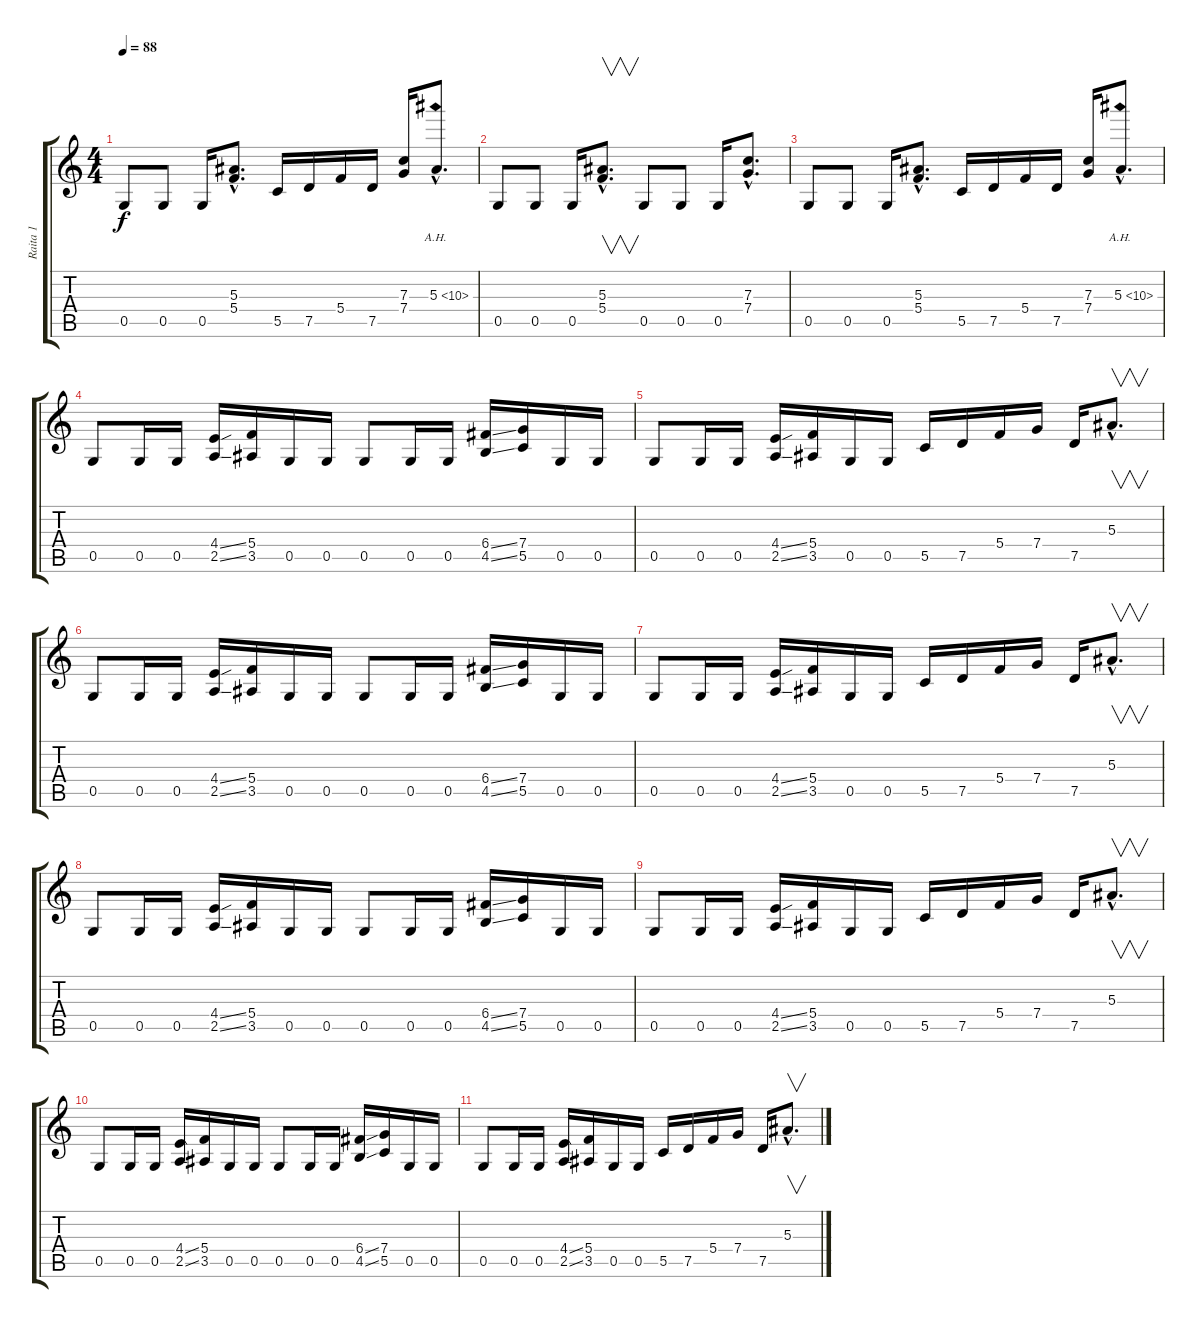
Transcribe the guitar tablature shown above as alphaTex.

\track ("Raita 1" "Raita 1") {instrument distortionguitar}
\staff {score tabs}
\tuning (D4 A3 F3 C3 G2 D2) {hide}
\ts (4 4)
\tempo 88
\clef g2
\ks c
0.5.8{dy f} 0.5.8 0.5.16 (5.3{hac} 5.4{hac}).8{d} 5.5.16 7.5.16 5.4.16 7.5.16 (7.3 7.4).16 5.3{ah 5 hac}.8{d} |
0.5.8 0.5.8 0.5.16 (5.3{hac} 5.4{hac}).8{v d} 0.5.8 0.5.8 0.5.16 (7.3{hac} 7.4{hac}).8{d} |
0.5.8 0.5.8 0.5.16 (5.3{hac} 5.4{hac}).8{d} 5.5.16 7.5.16 5.4.16 7.5.16 (7.3 7.4).16 5.3{ah 5 hac}.8{d} |
0.5.8 0.5.16 0.5.16 (4.4{ss} 2.5{ss}).16 (5.4 3.5).16 0.5.16 0.5.16 0.5.8 0.5.16 0.5.16 (6.4{ss} 4.5{ss}).16 (7.4 5.5).16 0.5.16 0.5.16 |
0.5.8 0.5.16 0.5.16 (4.4{ss} 2.5{ss}).16 (5.4 3.5).16 0.5.16 0.5.16 5.5.16 7.5.16 5.4.16 7.4.16 7.5.16 5.3{hac}.8{v d} |
0.5.8 0.5.16 0.5.16 (4.4{ss} 2.5{ss}).16 (5.4 3.5).16 0.5.16 0.5.16 0.5.8 0.5.16 0.5.16 (6.4{ss} 4.5{ss}).16 (7.4 5.5).16 0.5.16 0.5.16 |
0.5.8 0.5.16 0.5.16 (4.4{ss} 2.5{ss}).16 (5.4 3.5).16 0.5.16 0.5.16 5.5.16 7.5.16 5.4.16 7.4.16 7.5.16 5.3{hac}.8{v d} |
0.5.8 0.5.16 0.5.16 (4.4{ss} 2.5{ss}).16 (5.4 3.5).16 0.5.16 0.5.16 0.5.8 0.5.16 0.5.16 (6.4{ss} 4.5{ss}).16 (7.4 5.5).16 0.5.16 0.5.16 |
0.5.8 0.5.16 0.5.16 (4.4{ss} 2.5{ss}).16 (5.4 3.5).16 0.5.16 0.5.16 5.5.16 7.5.16 5.4.16 7.4.16 7.5.16 5.3{hac}.8{v d} |
0.5.8 0.5.16 0.5.16 (4.4{ss} 2.5{ss}).16 (5.4 3.5).16 0.5.16 0.5.16 0.5.8 0.5.16 0.5.16 (6.4{ss} 4.5{ss}).16 (7.4 5.5).16 0.5.16 0.5.16 |
0.5.8 0.5.16 0.5.16 (4.4{ss} 2.5{ss}).16 (5.4 3.5).16 0.5.16 0.5.16 5.5.16 7.5.16 5.4.16 7.4.16 7.5.16 5.3{hac}.8{v d}
